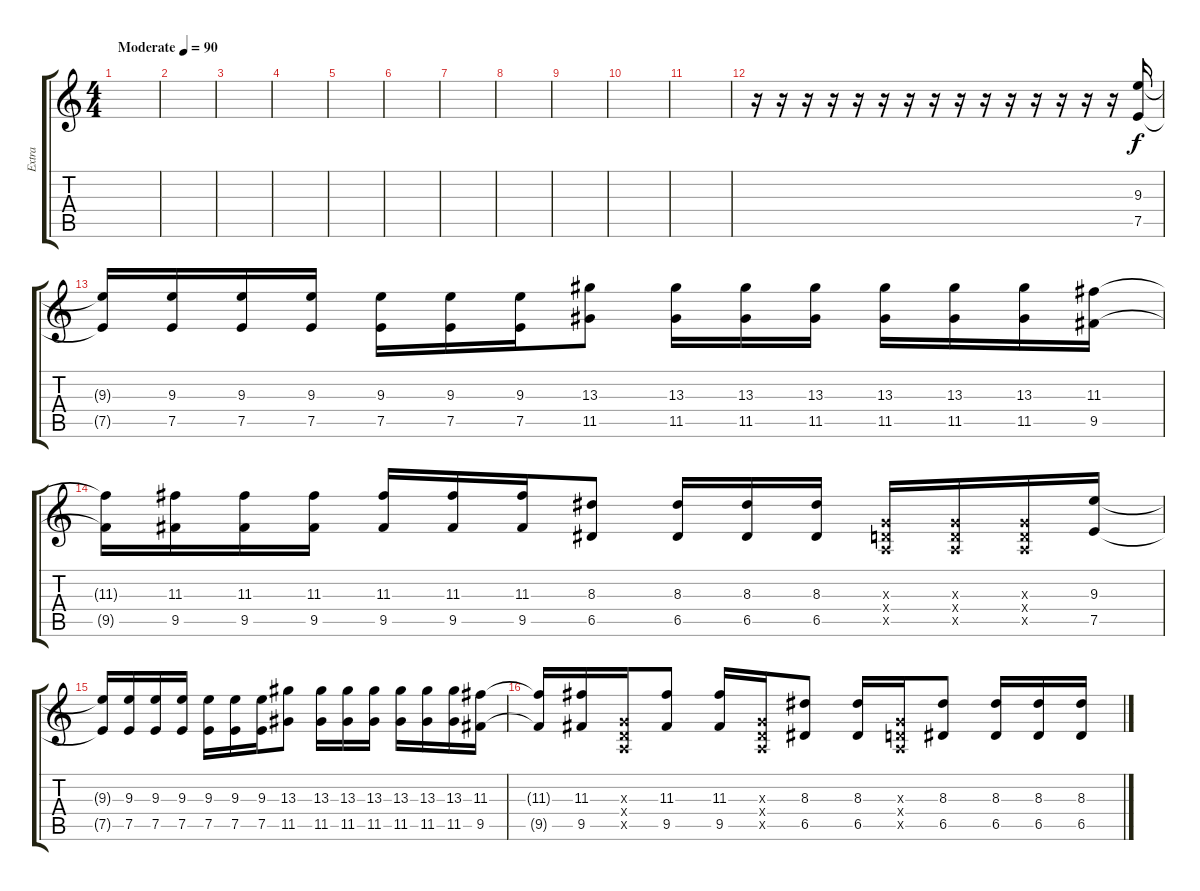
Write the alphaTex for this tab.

\track ("Extra" "Extra") {instrument distortionguitar}
\staff {score tabs}
\tuning (E4 B3 G3 D3 A2 E2) {hide}
\ts (4 4)
\tempo (90 "Moderate")
\clef g2
\ks c
|
|
|
|
|
|
|
|
|
|
|
r.16 r.16 r.16 r.16 r.16 r.16 r.16 r.16 r.16 r.16 r.16 r.16 r.16 r.16 r.16 (9.3 7.5).16 |
(9.3{t} 7.5{t}).16 (9.3 7.5).16 (9.3 7.5).16 (9.3 7.5).16 (9.3 7.5).16 (9.3 7.5).16 (9.3 7.5).16 (13.3 11.5).8 (13.3 11.5).16 (13.3 11.5).16 (13.3 11.5).16 (13.3 11.5).16 (13.3 11.5).16 (13.3 11.5).16 (11.3 9.5).16 |
(11.3{t} 9.5{t}).16 (11.3 9.5).16 (11.3 9.5).16 (11.3 9.5).16 (11.3 9.5).16 (11.3 9.5).16 (11.3 9.5).16 (8.3 6.5).8 (8.3 6.5).16 (8.3 6.5).16 (8.3 6.5).16 (0.3{x} 0.4{x} 0.5{x}).16 (0.3{x} 0.4{x} 0.5{x}).16 (0.3{x} 0.4{x} 0.5{x}).16 (9.3 7.5).16 |
(9.3{t} 7.5{t}).16 (9.3 7.5).16 (9.3 7.5).16 (9.3 7.5).16 (9.3 7.5).16 (9.3 7.5).16 (9.3 7.5).16 (13.3 11.5).8 (13.3 11.5).16 (13.3 11.5).16 (13.3 11.5).16 (13.3 11.5).16 (13.3 11.5).16 (13.3 11.5).16 (11.3 9.5).16 |
(11.3{t} 9.5{t}).16 (11.3 9.5).16 (0.3{x} 0.4{x} 0.5{x}).16 (11.3 9.5).8 (11.3 9.5).16 (0.3{x} 0.4{x} 0.5{x}).16 (8.3 6.5).8 (8.3 6.5).16 (0.3{x} 0.4{x} 0.5{x}).16 (8.3 6.5).8 (8.3 6.5).16 (8.3 6.5).16 (8.3 6.5).16
